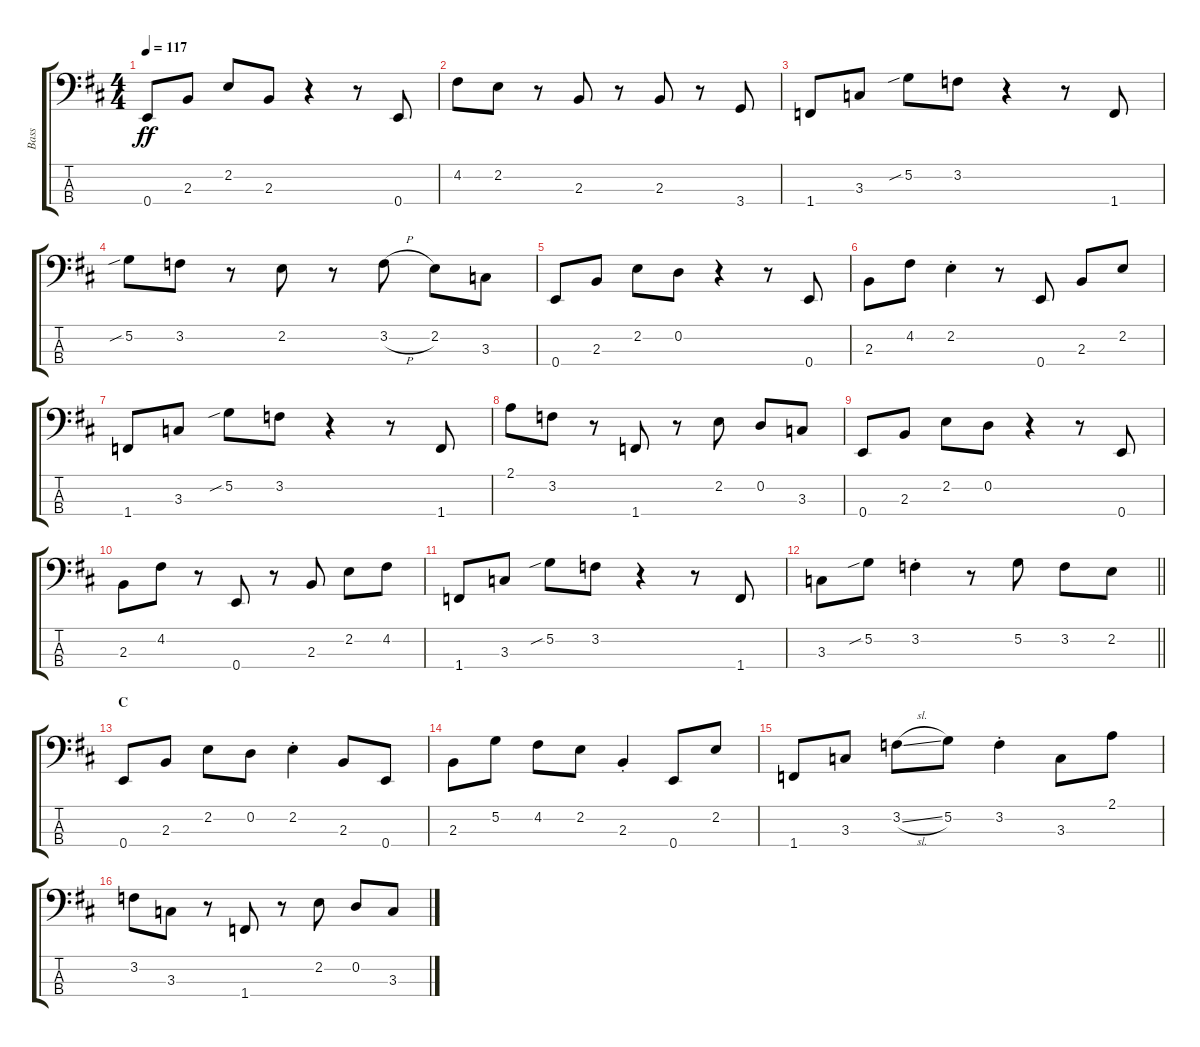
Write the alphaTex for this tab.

\track ("Bass" "Bass") {instrument electricbasspick}
\staff {score tabs}
\tuning (G2 D2 A1 E1) {hide}
\ts (4 4)
\tempo 117
\clef f4
\ks d
0.4.8{dy ff} 2.3.8 2.2.8 2.3.8 r.4 r.8 0.4.8 |
4.2.8 2.2.8 r.8 2.3.8 r.8 2.3.8 r.8 3.4.8 |
1.4.8 3.3.8 5.2{sib}.8 3.2.8 r.4 r.8 1.4.8 |
5.2{sib}.8 3.2.8 r.8 2.2.8 r.8 3.2{h}.8 2.2.8 3.3.8 |
0.4.8 2.3.8 2.2.8 0.2.8 r.4 r.8 0.4.8 |
2.3.8 4.2.8 2.2{st}.4 r.8 0.4.8 2.3.8 2.2.8 |
1.4.8 3.3.8 5.2{sib}.8 3.2.8 r.4 r.8 1.4.8 |
2.1.8 3.2.8 r.8 1.4.8 r.8 2.2.8 0.2.8 3.3.8 |
0.4.8 2.3.8 2.2.8 0.2.8 r.4 r.8 0.4.8 |
2.3.8 4.2.8 r.8 0.4.8 r.8 2.3.8 2.2.8 4.2.8 |
1.4.8 3.3.8 5.2{sib}.8 3.2.8 r.4 r.8 1.4.8 |
\barLineRight lightlight
3.3.8 5.2{sib}.8 3.2{st}.4 r.8 5.2.8 3.2.8 2.2.8 |
\section ("" "C")
0.4.8 2.3.8 2.2.8 0.2.8 2.2{st}.4 2.3.8 0.4.8 |
2.3.8 5.2.8 4.2.8 2.2.8 2.3{st}.4 0.4.8 2.2.8 |
1.4.8 3.3.8 3.2{sl}.8 5.2.8 3.2{st}.4 3.3.8 2.1.8 |
3.2.8 3.3.8 r.8 1.4.8 r.8 2.2.8 0.2.8 3.3.8
